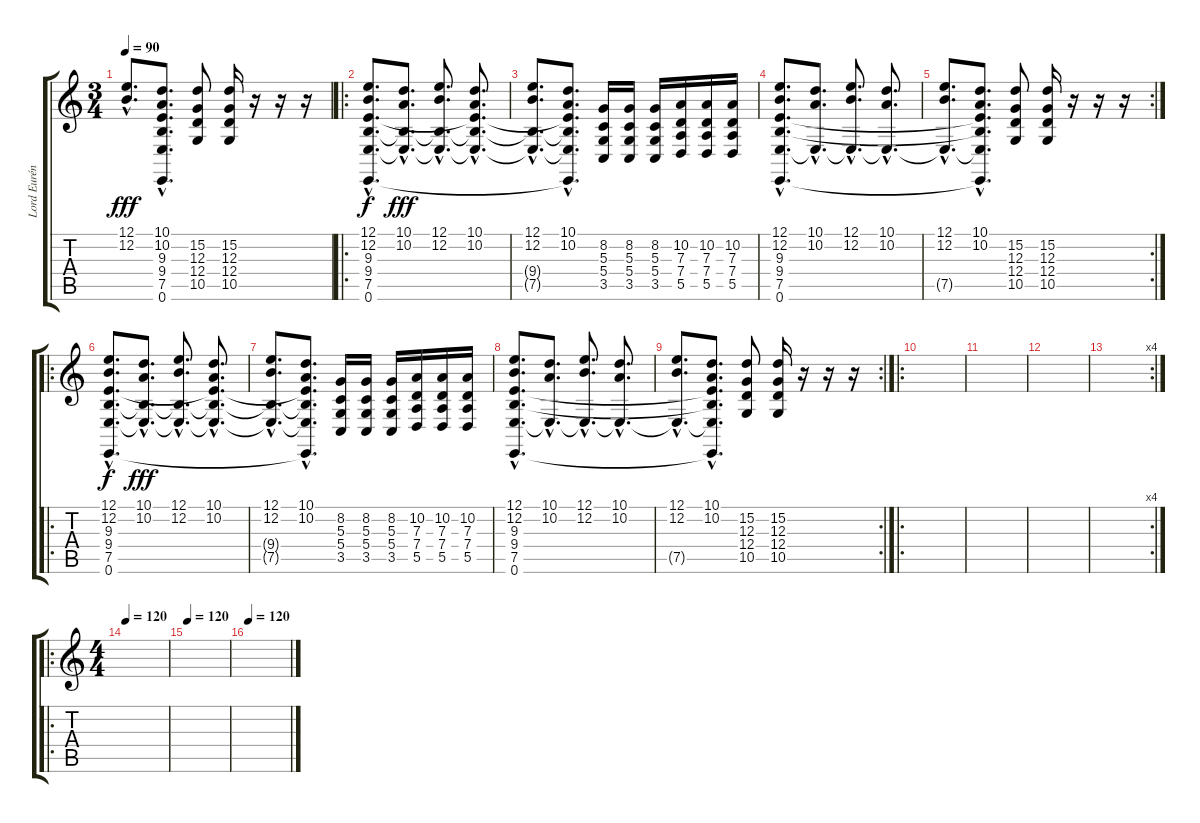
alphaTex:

\track ("Lord Eurén" "Lord Eurén") {instrument pad1newage}
\staff {score tabs}
\tuning (E4 B3 G3 D3 A2 E2) {hide}
\ts (3 4)
\tempo 90
\clef g2
\ks c
(12.1{hac} 12.2{hac}).8{d dy fff} (10.1{hac} 10.2{hac} 9.3{hac t} 9.4{hac t} 7.5{hac t} 0.6{hac t}).8{d} (15.2 12.3 12.4 10.5).8 (15.2 12.3 12.4 10.5).16 r.16 r.16 r.16 |
\ro
(12.1{hac} 12.2{hac} 9.3{hac} 9.4{hac} 7.5{hac} 0.6{hac}).8{d dy f} (10.1{hac} 10.2{hac} 9.4{hac t} 7.5{hac t}).8{d dy fff} (12.1{hac} 12.2{hac} 9.4{hac t} 7.5{hac t}).8{d} (10.1{hac} 10.2{hac} 9.3{hac t} 9.4{hac t} 7.5{hac t}).8{d} |
(12.1{hac} 12.2{hac} 9.4{hac t} 7.5{hac t}).8{d} (10.1{hac} 10.2{hac} 9.3{hac t} 9.4{hac t} 7.5{hac t} 0.6{hac t}).8{d} (8.2 5.3 5.4 3.5).16 (8.2 5.3 5.4 3.5).16 (8.2 5.3 5.4 3.5).16 (10.2 7.3 7.4 5.5).16 (10.2 7.3 7.4 5.5).16 (10.2 7.3 7.4 5.5).16 |
(12.1{hac} 12.2{hac} 9.3{hac} 9.4{hac} 7.5{hac} 0.6{hac}).8{d} (10.1{hac} 10.2{hac} 7.5{hac t}).8{d} (12.1{hac} 12.2{hac} 7.5{hac t}).8{d} (10.1{hac} 10.2{hac} 7.5{hac t}).8{d} |
\rc 2
(12.1{hac} 12.2{hac} 7.5{hac t}).8{d} (10.1{hac} 10.2{hac} 9.3{hac t} 9.4{hac t} 7.5{hac t} 0.6{hac t}).8{d} (15.2 12.3 12.4 10.5).8 (15.2 12.3 12.4 10.5).16 r.16 r.16 r.16 |
\ro
(12.1{hac} 12.2{hac} 9.3{hac} 9.4{hac} 7.5{hac} 0.6{hac}).8{d dy f} (10.1{hac} 10.2{hac} 9.4{hac t} 7.5{hac t}).8{d dy fff} (12.1{hac} 12.2{hac} 9.4{hac t} 7.5{hac t}).8{d} (10.1{hac} 10.2{hac} 9.3{hac t} 9.4{hac t} 7.5{hac t}).8{d} |
(12.1{hac} 12.2{hac} 9.4{hac t} 7.5{hac t}).8{d} (10.1{hac} 10.2{hac} 9.3{hac t} 9.4{hac t} 7.5{hac t} 0.6{hac t}).8{d} (8.2 5.3 5.4 3.5).16 (8.2 5.3 5.4 3.5).16 (8.2 5.3 5.4 3.5).16 (10.2 7.3 7.4 5.5).16 (10.2 7.3 7.4 5.5).16 (10.2 7.3 7.4 5.5).16 |
(12.1{hac} 12.2{hac} 9.3{hac} 9.4{hac} 7.5{hac} 0.6{hac}).8{d} (10.1{hac} 10.2{hac} 7.5{hac t}).8{d} (12.1{hac} 12.2{hac} 7.5{hac t}).8{d} (10.1{hac} 10.2{hac} 7.5{hac t}).8{d} |
\rc 2
(12.1{hac} 12.2{hac} 7.5{hac t}).8{d} (10.1{hac} 10.2{hac} 9.3{hac t} 9.4{hac t} 7.5{hac t} 0.6{hac t}).8{d} (15.2 12.3 12.4 10.5).8 (15.2 12.3 12.4 10.5).16 r.16 r.16 r.16 |
\ro
|
|
|
\rc 4
|
\ro
\ts (4 4)
\tempo 120
|
\tempo 120
|
\tempo 120
